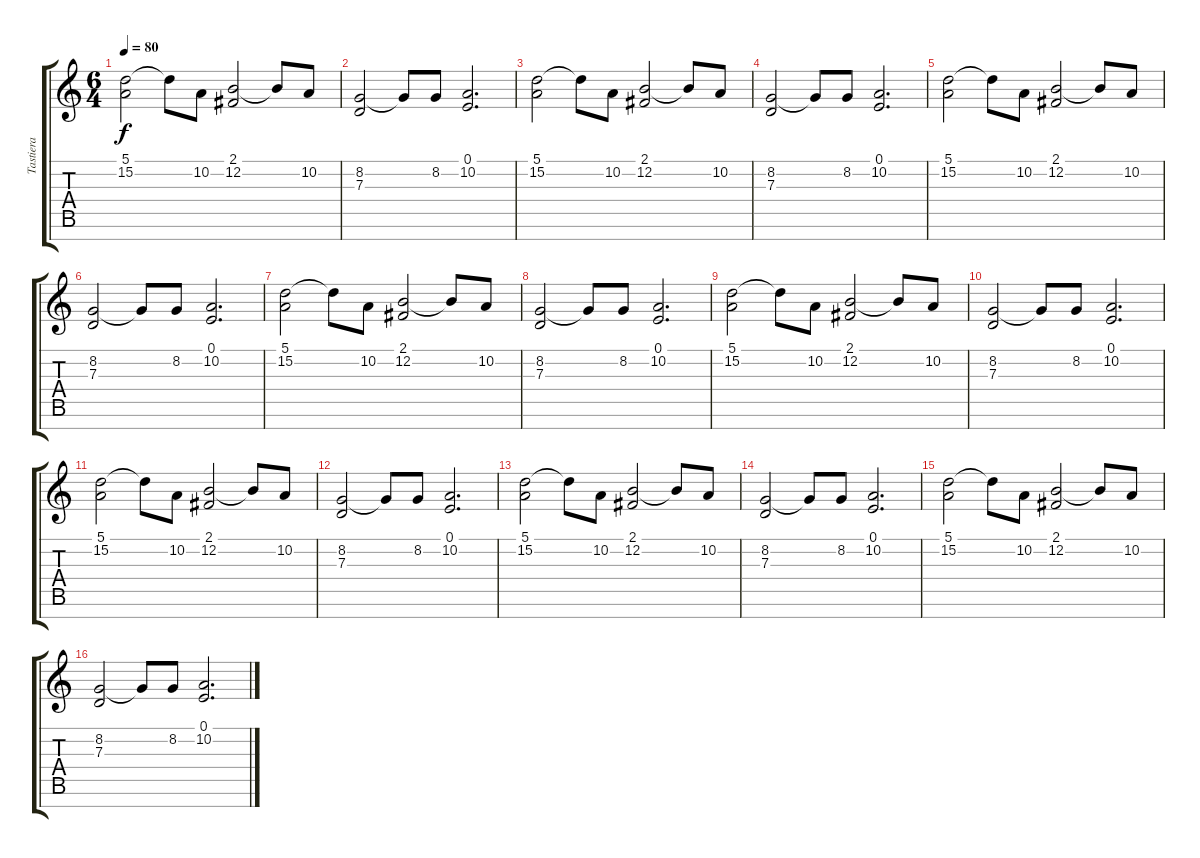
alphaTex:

\track ("Tastiera" "Tastiera") {instrument synthvoice}
\staff {score tabs}
\tuning (E4 B3 G3 D3 A2 E2 B1) {hide}
\ts (6 4)
\tempo 80
\clef g2
\ks c
(5.1 15.2).2{dy f} 15.2{t}.8 10.2.8 (2.1 12.2).2 12.2{t}.8 10.2.8 |
(8.2 7.3).2 8.2{t}.8 8.2.8 (0.1 10.2).2{d} |
(5.1 15.2).2 15.2{t}.8 10.2.8 (2.1 12.2).2 12.2{t}.8 10.2.8 |
(8.2 7.3).2 8.2{t}.8 8.2.8 (0.1 10.2).2{d} |
(5.1 15.2).2 15.2{t}.8 10.2.8 (2.1 12.2).2 12.2{t}.8 10.2.8 |
(8.2 7.3).2 8.2{t}.8 8.2.8 (0.1 10.2).2{d} |
(5.1 15.2).2 15.2{t}.8 10.2.8 (2.1 12.2).2 12.2{t}.8 10.2.8 |
(8.2 7.3).2 8.2{t}.8 8.2.8 (0.1 10.2).2{d} |
(5.1 15.2).2 15.2{t}.8 10.2.8 (2.1 12.2).2 12.2{t}.8 10.2.8 |
(8.2 7.3).2 8.2{t}.8 8.2.8 (0.1 10.2).2{d} |
(5.1 15.2).2 15.2{t}.8 10.2.8 (2.1 12.2).2 12.2{t}.8 10.2.8 |
(8.2 7.3).2 8.2{t}.8 8.2.8 (0.1 10.2).2{d} |
(5.1 15.2).2 15.2{t}.8 10.2.8 (2.1 12.2).2 12.2{t}.8 10.2.8 |
(8.2 7.3).2 8.2{t}.8 8.2.8 (0.1 10.2).2{d} |
(5.1 15.2).2 15.2{t}.8 10.2.8 (2.1 12.2).2 12.2{t}.8 10.2.8 |
(8.2 7.3).2 8.2{t}.8 8.2.8 (0.1 10.2).2{d}
